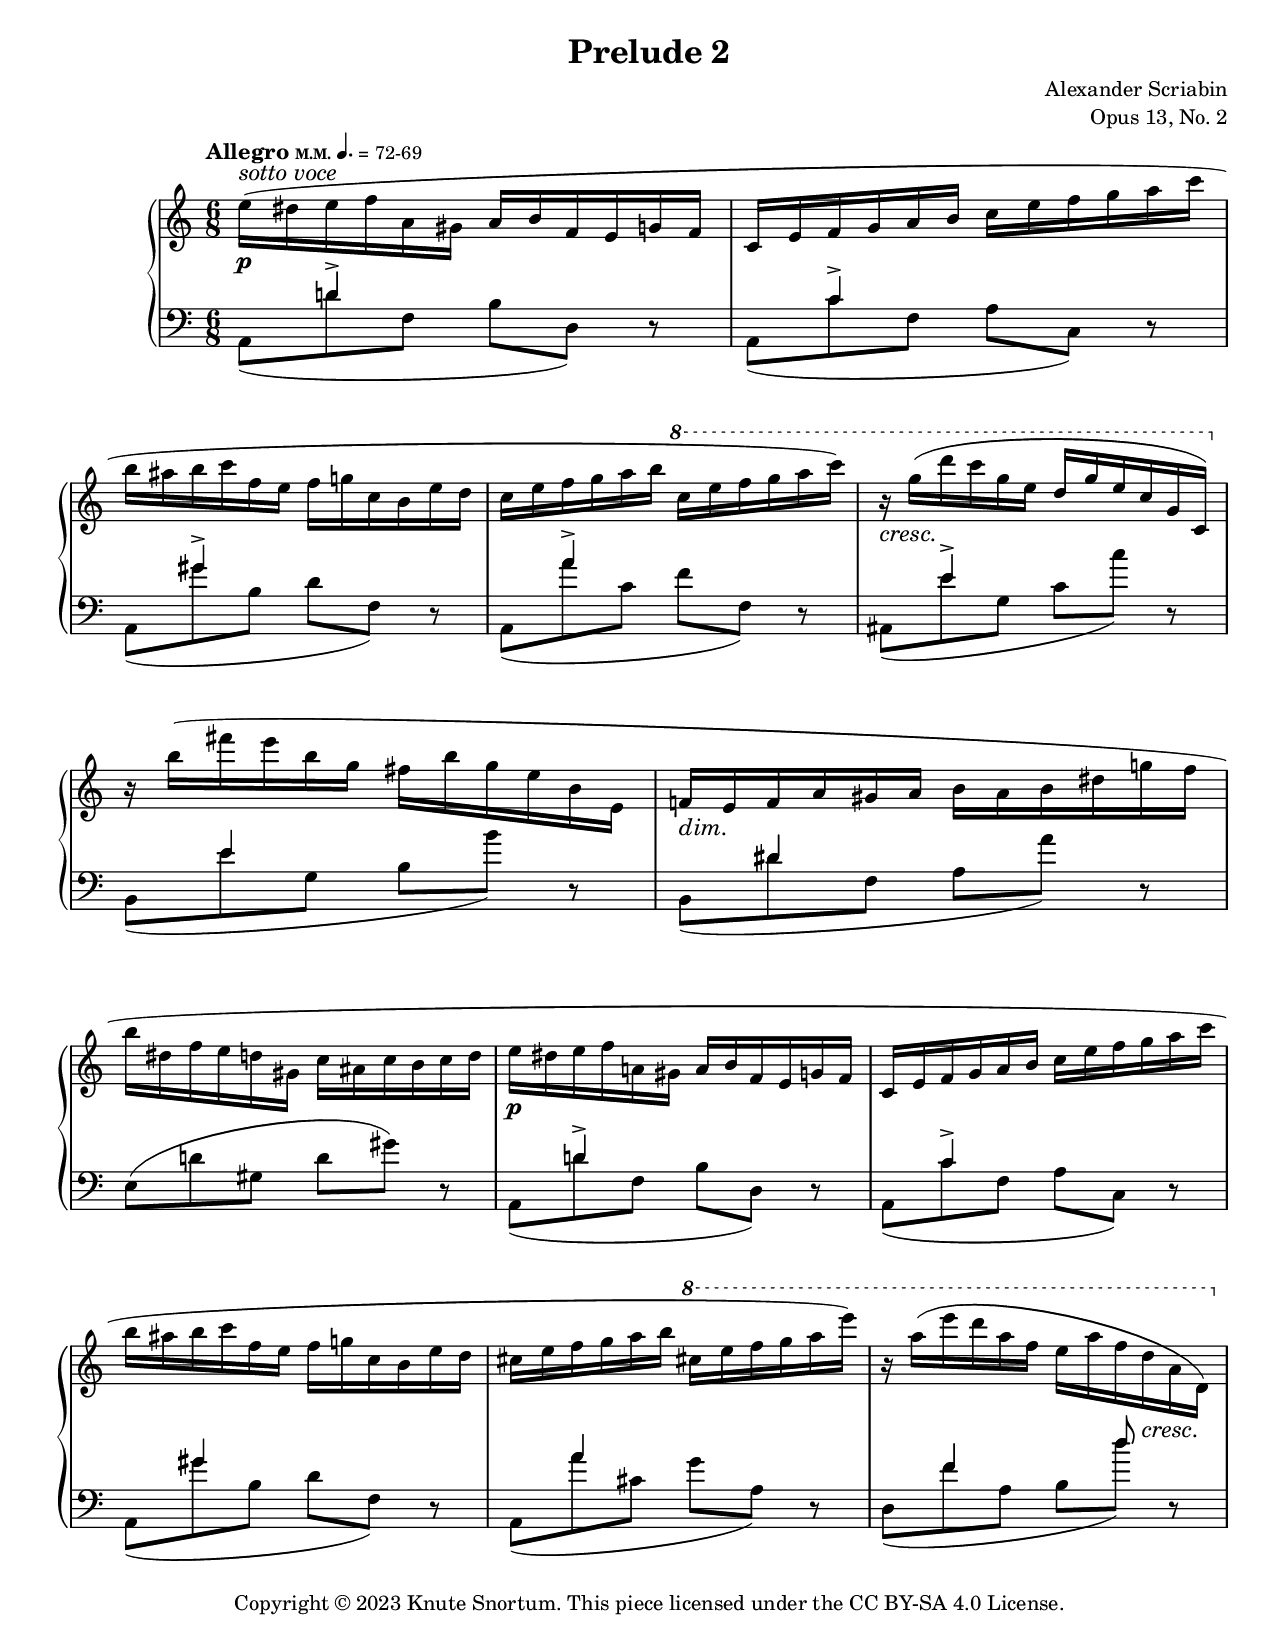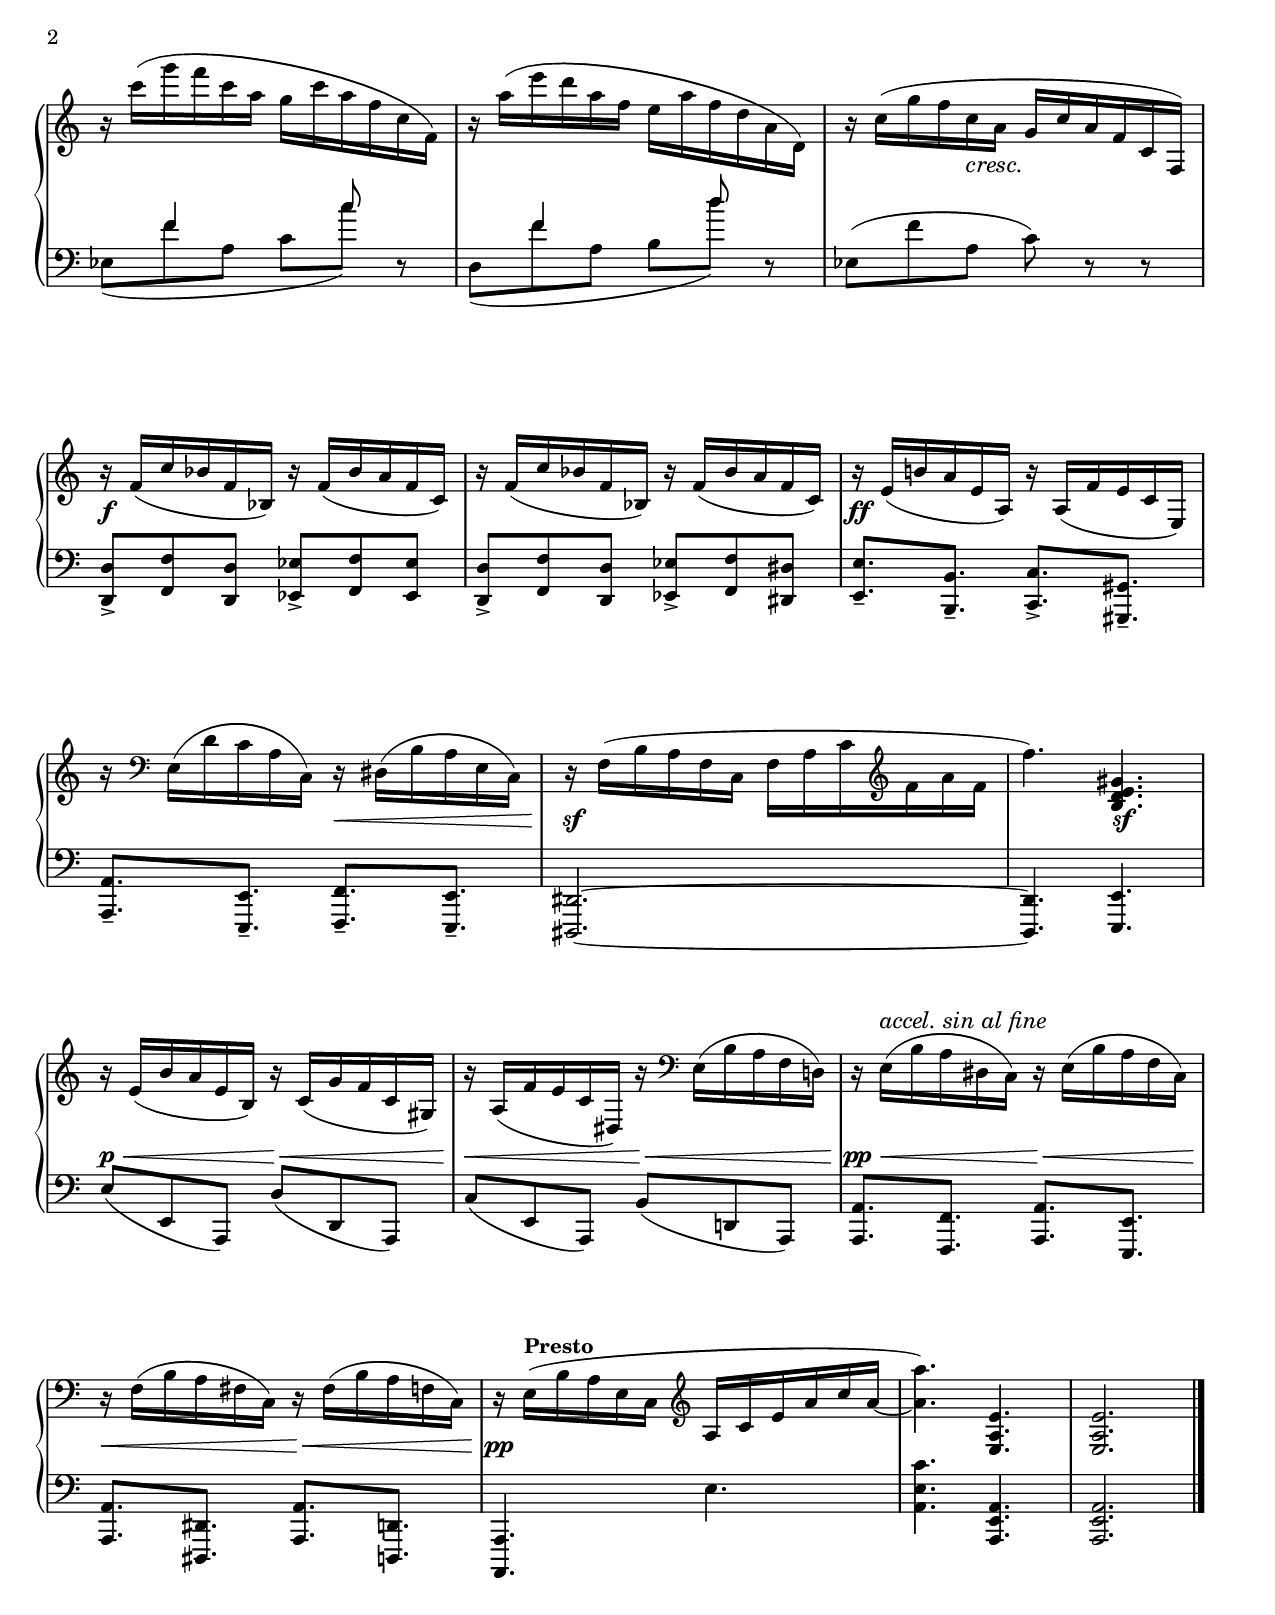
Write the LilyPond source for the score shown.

\version "2.24.0"

\include "includes/header-paper.ily"
%...+....1....+....2....+....3....+....4....+....5....+....6....+....7....+....

\version "2.24.0"
\language "english"

\include "global-variables.ily"

global = {
  \time 6/8
  \key a \minor
}

rightHand = \relative {
  \global
  \tupletOff
  e''16(^\sottoVoce ds e f a, gs  a b f e g f |
  c16 e f g a b  c e f g a c |
  b16 as b c f, e  f g! c, b e d |
  c16 e f g a b  \ottava 1 c e f g a c) |
  r16 g( d' c g e  d g e c g c,) \ottava 0 |
  r16 b'( fs' e b g  fs b g e b e, |
  f!16 e f a gs a  b a b ds g! f |
  b16 ds, f e d gs,  c as c b c d |
  
  \barNumberCheck 9
  e16 ds e f a,! gs  a b f e g f |
  c16 e f g a b  c e f g a c |
  b16 as b c f, e  f g! c, b e d |
  cs16 e f g a b  \ottava 1 cs e f g a e') |
  r16 a,( e' d a f  e a f d a d,) \ottava 0 |
  r16 c'( g' f c a  g c a f c f,) |
  r16 a'( e' d a f  e a f d a d,) |
  r16 c'( g' f c a  g c a f c f,) |
  
  \barNumberCheck 17
  r16 f'( c' bf f bf,) r f'( bf a f c) |
  r16 f( c' bf f bf,) r f'( bf a f c) |
  r16 e( b'! a e a,) r a( f' e c e,) |
  r16 \clef bass e( d' c a c,) r ds( b' a e c) |
  r16 f( b a f c  f a c \clef treble f a f |
  f'4.) <b,, d e gs> |
  r16 e( b' a e b) r c( g' f c gs) |
  r16 a( f' e c ds,) r \clef bass e( b' a f d) |
    
  \barNumberCheck 25
  r16 e(^\accelFine b' a ds, c) r e( b' a f c) |
  r16 f( b a fs c) r fs( b a f c) |
  r16 e( b' a e c \clef treble a' c e a c a~ |
  <a a'>4.) <e, a e'> |
  q2. |
  \bar "|."
}

leftHandUpper = \relative {
  \voiceThree 
  s8 d'!4-> s4. |
  s8 c4-> s4. |
  s8 gs'4-> s4. |
  s8 a4-> s4. |
  s8 e4-> s4. |
  s8 e4 s4. |
  s8 ds4 s4. |
  s2. |
  
  \barNumberCheck 9
  s8 d!4-> s4. |
  s8 c4-> s4. |
  s8 gs'4 s4. |
  s8 a4 s4. |
  s8 f4 s8 d' s |
  s8 f,4 s8 c' s |
  s8 f,4 s8 d' s |
  s2. |
  
  \barNumberCheck 17
}

leftHandLower = \relative {
  \voiceFour 
  a,8( d' f,  b d,) d\rest |
  a8( c' f,  a c,) d\rest |
  a8( gs'' b,  d f,) d\rest |
  a8( a'' c,  f f,) d\rest |
  as8( e'' g,  c c') d,,\rest |
  b8( e' g,  b b') d,,\rest |
  b8( ds' f,  a a') d,,\rest |
  \oneVoice 
  e8( d'! gs,  d' gs) r |
  
  \barNumberCheck 9
  \voiceFour 
  a,,8( d' f,  b d,) d\rest |
  a8( c' f,  a c,) d\rest |
  a8( gs'' b,  d f,) d\rest |
  a8( a'' cs,  g' a,) d,\rest |
  d8( f' a,  b d') d,,\rest |
  ef8( f' a,  c c') d,,\rest |
  d8( f' a,  b d') d,,\rest |
  \oneVoice 
  ef8( f' a,  c) r r |
  
  \barNumberCheck 17
  <d,, d'>8-> <f f'> <d d'>  <ef ef'>-> <f f'> <ef ef'> |
  <d d'>8-> <f f'> <d d'>  <ef ef'>-> <f f'> <ds ds'> |
  <e e'>8.-- <b b'>-- <c c'>-> <gs gs'>-- |
  <a a'>8.-- <e e'>-- <f f'>-- <e e'>-- |
  <ds ds'>2.~ |
  q4. <e e'> |
  e''8( e, a,)  d'( d, a) |
  c'8( e, a,)  b'( d,! a) |
  
  \barNumberCheck 25
  <a a'>8. <f f'> <a a'> <e e'> |
  <a a'>8. <ds, ds'> <a' a'> <d, d'> |
  <a a'>4. e''' |
  <a, e' c'>4. <a, e' a> |
  q2. |
}

leftHand = {
  \global
  \clef bass
  <<
    \new Voice \leftHandUpper
    \new Voice \leftHandLower
  >>
}

dynamics = {
  \override DynamicTextSpanner.style = #'none
  s2.\p |
  s2. * 3 |
  s2.\cresc |
  s2. |
  s2.\dim |
  s2. |
  
  \barNumberCheck 9
  s2.\p |
  s2. * 3 |
  s4. s8. s\cresc |
  s2. * 2 |
  s4 s2\cresc |
  
  \barNumberCheck 17
  s2.\f |
  s2. |
  s2.\ff |
  s4. s\< |
  s2.\sf |
  s4. s\sf |
  s4.\p\< s\< |
  s4.\< s\< |
  
  \barNumberCheck 25
  s4.\pp\< s\< |
  s4.\< s\< |
  s2.\pp |
  s2. * 2 |
}

% MIDI only 
pedal = {
  s4.\sd s\su\sd |
  \repeat unfold 5 { s4.\su\sd s\su\sd | }
  s8\su\sd s4\su\sd s4.\su\sd |
  s4.\su\sd s\su\sd |
  
  \barNumberCheck 9
  \repeat unfold 8 { s4.\su\sd s\su\sd | }
  
  \barNumberCheck 17
  s2.\su |
  s2. * 3 |
  s2.\sd |
  s4. s\su |
  s2. * 2 |
  
  \barNumberCheck 25
  s2. * 2 |
  s2.\sd |
  s2. * 2 <>\su |
}

tempi = {
  \set Score.tempoHideNote = ##t
  \textMark \markup \tempo-markup Allegro #2 #1 72-69
  \tempo 4. = 72
  s2. * 8 |
  
  \barNumberCheck 9
  s2. * 8 |
  
  \barNumberCheck 17
  s2. * 8 |
  
  \barNumberCheck 25
  \tempo 4. = 76
  s2. |
  \tempo 4. = 80
  s2. |
  s16 \tempo Presto 4. = 84 s s4 s4. |
  s2. * 2 |
}

forceBreaks = {
  s2. * 2 \break
  s2. * 3 \break
  s2. * 2 \break
  s2. * 3 \break
  s2. * 3 \pageBreak
  
  s2. * 3 \break
  s2. * 3 \break
  s2. * 3 \break
  s2. * 3 \break
}

preludeTwoNotes =
\score {
  \header {
    title = "Prelude 2"
    composer = "Alexander Scriabin"
    opus = "Opus 13, No. 2"
  }
  \keepWithTag layout  
  \new PianoStaff <<
    \new Staff = "upper" \rightHand
    \new Dynamics \dynamics
    \new Staff = "lower" \leftHand
    \new Dynamics \tempi
    \new Devnull \forceBreaks
  >>
  \layout {}
}

\include "articulate.ly"

preludeTwoMidi =
\book {
  \bookOutputName "prelude-op13-no2"
  \score {
    \keepWithTag midi
    \articulate <<
      \new Staff = "upper" << \rightHand \dynamics \pedal \tempi >>
      \new Staff = "lower" << \leftHand \dynamics \pedal \tempi >>
    >>
    \midi {}
  }
}


\preludeTwoNotes
\preludeTwoMidi